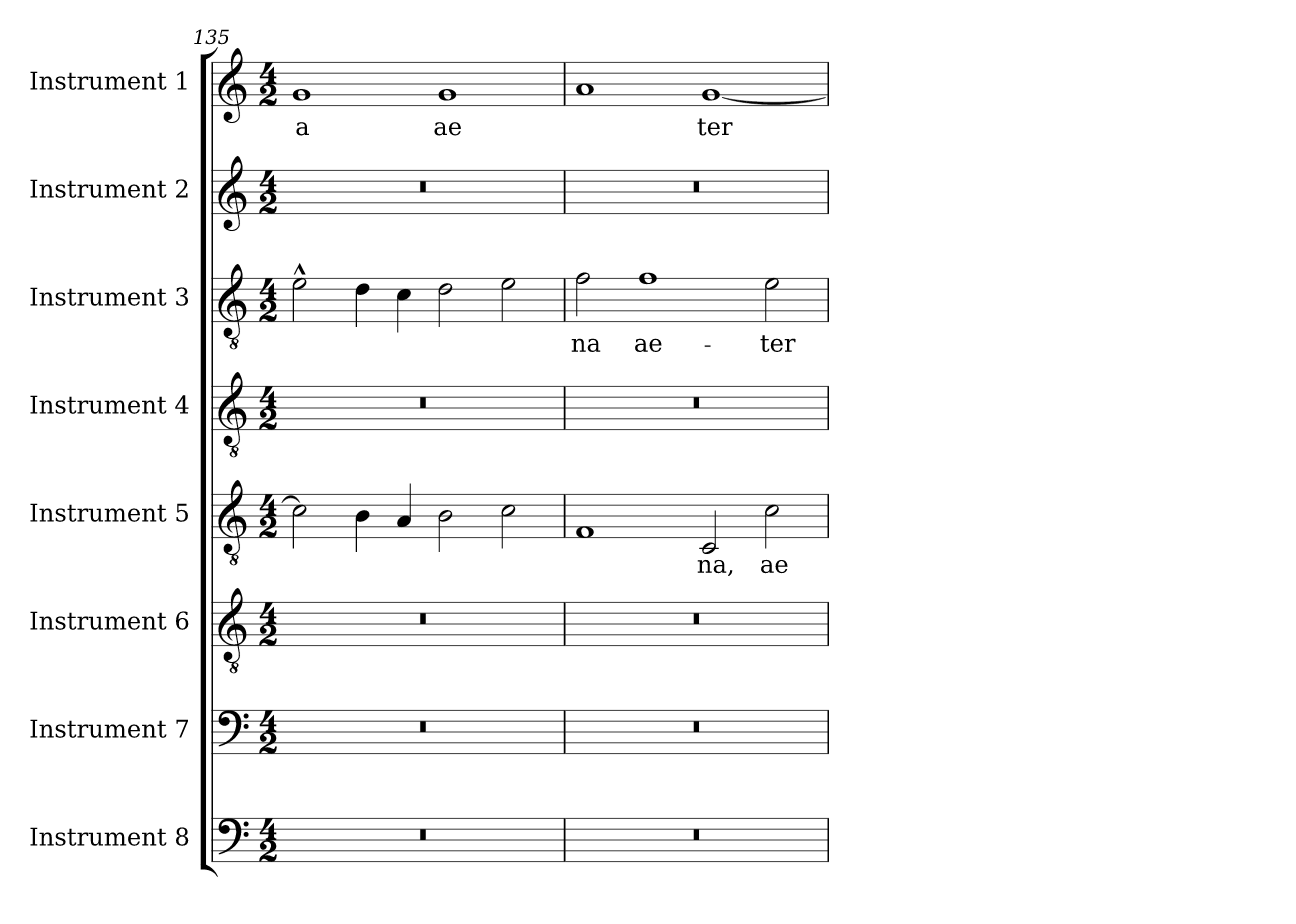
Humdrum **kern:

**kern	**kern	**kern	**kern	**text	**kern	**kern	**text	**kern	**kern	**text
*part8	*part7	*part6	*part5	*part5	*part4	*part3	*part3	*part2	*part1	*part1
*staff8	*staff7	*staff6	*staff5	*staff5	*staff4	*staff3	*staff3	*staff2	*staff1	*staff1
*I"Instrument 8	*I"Instrument 7	*I"Instrument 6	*I"Instrument 5	*	*I"Instrument 4	*I"Instrument 3	*	*I"Instrument 2	*I"Instrument 1	*
!!LO:PB:g=z
*clefF4	*clefF4	*clefGv2	*clefGv2	*	*clefGv2	*clefGv2	*	*clefG2	*clefG2	*
*k[]	*k[]	*k[]	*k[]	*	*k[]	*k[]	*	*k[]	*k[]	*
*C:	*C:	*C:	*C:	*	*C:	*C:	*	*C:	*C:	*
*M4/2	*M4/2	*M4/2	*M4/2	*	*M4/2	*M4/2	*	*M4/2	*M4/2	*
=135	=135	=135	=135	=135	=135	=135	=135	=135	=135	=135
!	!	!	!	!LO:LY:b:cj	!	!	!LO:LY:b:cj	!	!	!LO:LY:b:cj
0r	0r	0r	2c\]	--	0r	2e^^>\	--	0r	1g	-a
!	!	!	!	!LO:LY:b:cj	!	!	!LO:LY:b:cj	!	!	!
.	.	.	4B\	--	.	4d\	--	.	.	.
!	!	!	!	!LO:LY:b:cj	!	!	!LO:LY:b:cj	!	!	!
.	.	.	4A/	--	.	4c\	--	.	.	.
!	!	!	!	!LO:LY:b:cj	!	!	!LO:LY:b:cj	!	!	!LO:LY:b:cj
.	.	.	2B\	--	.	2d\	--	.	1g	ae-
!	!	!	!	!LO:LY:b:cj	!	!	!LO:LY:b:cj	!	!	!
.	.	.	2c\	--	.	2e\	--	.	.	.
=136	=136	=136	=136	=136	=136	=136	=136	=136	=136	=136
!	!	!	!	!LO:LY:b:cj	!	!	!LO:LY:b:cj	!	!	!LO:LY:b:cj
0r	0r	0r	1F	--	0r	2f\	-na	0r	1a	--
!	!	!	!	!	!	!	!LO:LY:b:cj	!	!	!
.	.	.	.	.	.	1f	ae-	.	.	.
!	!	!	!	!LO:LY:b:cj	!	!	!	!	!	!LO:LY:b:cj
.	.	.	2C/	-na,	.	.	.	.	[<1g	-ter-
!	!	!	!	!LO:LY:b:cj	!	!	!LO:LY:b:cj	!	!	!
.	.	.	2c\	ae-	.	2e\	-ter-	.	.	.
=	=	=	=	=	=	=	=	=	=	=
*-	*-	*-	*-	*-	*-	*-	*-	*-	*-	*-
